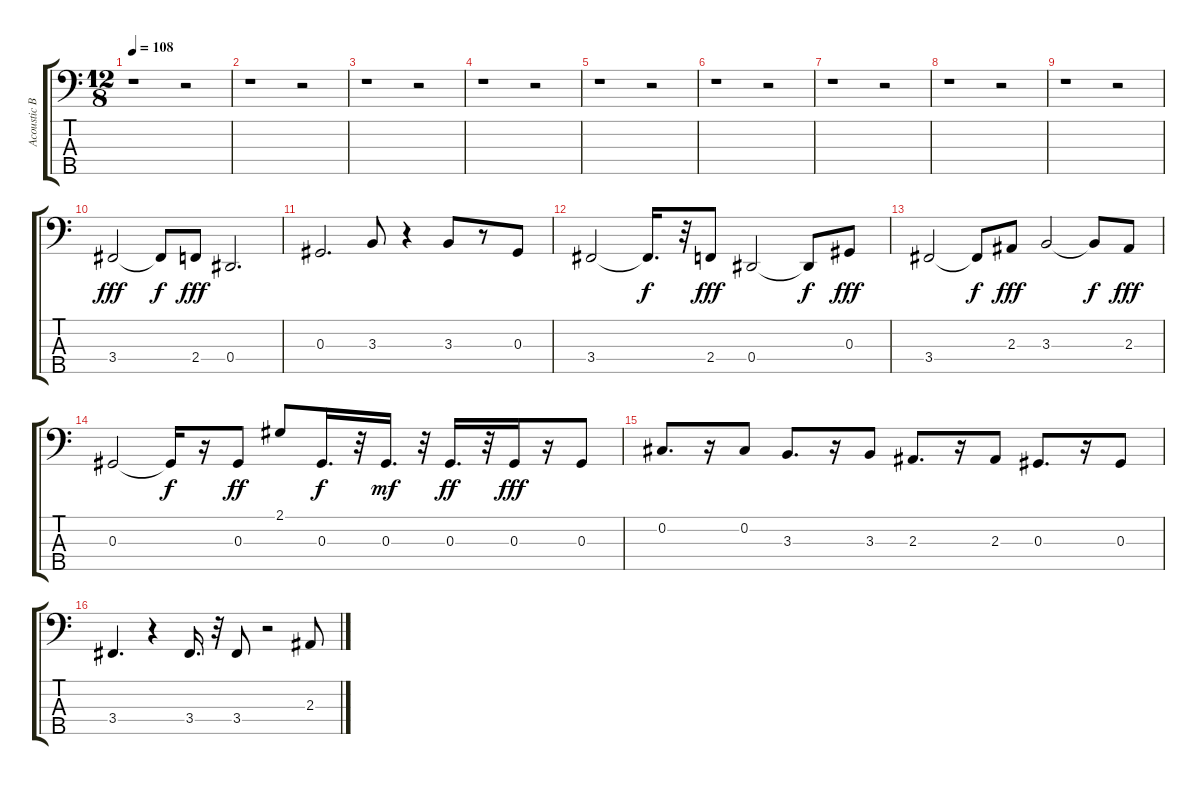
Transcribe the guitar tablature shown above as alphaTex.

\track ("Acoustic Bass       " "Acoustic B") {instrument acousticbass}
\staff {score tabs}
\tuning (Gb2 Db2 Ab1 Eb1 Bb0) {hide}
\ts (12 8)
\tempo 108
\clef f4
\ks c
r.1{dy fff instrument acousticbass} r.2 |
r.1 r.2 |
r.1 r.2 |
r.1 r.2 |
r.1 r.2 |
r.1 r.2 |
r.1 r.2 |
r.1 r.2 |
r.1 r.2 |
3.4.2 3.4{t}.8{dy f} 2.4.8{dy fff} 0.4.2{d} |
0.3.2{d} 3.3.8 r.4 3.3.8 r.8 0.3.8 |
3.4.2 3.4{t}.16{d dy f} r.32 2.4.8{dy fff} 0.4.2 0.4{t}.8{dy f} 0.3.8{dy fff} |
3.4.2 3.4{t}.8{dy f} 2.3.8{dy fff} 3.3.2 3.3{t}.8{dy f} 2.3.8{dy fff} |
0.3.2 0.3{t}.16{dy f} r.16 0.3.8{dy ff} 2.1.8 0.3.16{d dy f} r.32 0.3.16{d dy mf} r.32 0.3.16{d dy ff} r.32 0.3.16{dy fff} r.16 0.3.8 |
0.2.8{d} r.16 0.2.8 3.3.8{d} r.16 3.3.8 2.3.8{d} r.16 2.3.8 0.3.8{d} r.16 0.3.8 |
3.4.4{d} r.4 3.4.16{d} r.32 3.4.8 r.2 2.3.8
